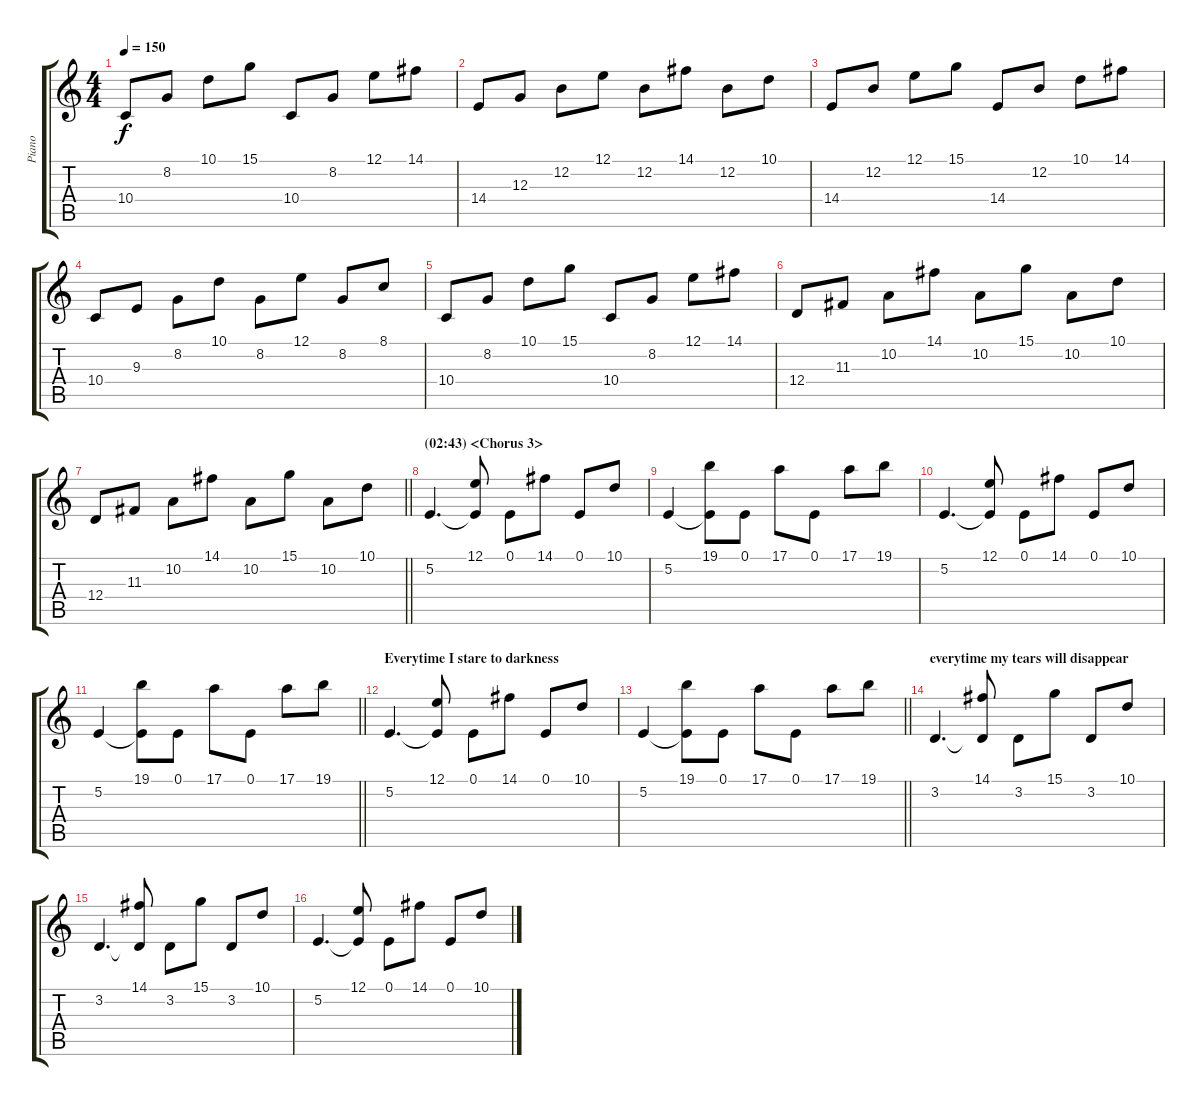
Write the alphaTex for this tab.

\track ("Piano" "Piano") {instrument acousticgrandpiano}
\staff {score tabs}
\tuning (E4 B3 G3 D3 A2 E2) {hide}
\ts (4 4)
\tempo 150
\clef g2
\ks c
10.4.8{dy f} 8.2.8 10.1.8 15.1.8 10.4.8 8.2.8 12.1.8 14.1.8 |
14.4.8 12.3.8 12.2.8 12.1.8 12.2.8 14.1.8 12.2.8 10.1.8 |
14.4.8 12.2.8 12.1.8 15.1.8 14.4.8 12.2.8 10.1.8 14.1.8 |
10.4.8 9.3.8 8.2.8 10.1.8 8.2.8 12.1.8 8.2.8 8.1.8 |
10.4.8 8.2.8 10.1.8 15.1.8 10.4.8 8.2.8 12.1.8 14.1.8 |
12.4.8 11.3.8 10.2.8 14.1.8 10.2.8 15.1.8 10.2.8 10.1.8 |
\barLineRight lightlight
12.4.8 11.3.8 10.2.8 14.1.8 10.2.8 15.1.8 10.2.8 10.1.8 |
\section ("" "(02:43) <Chorus 3>")
5.2.4{d} (12.1 5.2{t}).8 0.1.8 14.1.8 0.1.8 10.1.8 |
5.2.4 (19.1 5.2{t}).8 0.1.8 17.1.8 0.1.8 17.1.8 19.1.8 |
5.2.4{d} (12.1 5.2{t}).8 0.1.8 14.1.8 0.1.8 10.1.8 |
\barLineRight lightlight
5.2.4 (19.1 5.2{t}).8 0.1.8 17.1.8 0.1.8 17.1.8 19.1.8 |
\section ("" "Everytime I stare to darkness")
5.2.4{d} (12.1 5.2{t}).8 0.1.8 14.1.8 0.1.8 10.1.8 |
\barLineRight lightlight
5.2.4 (19.1 5.2{t}).8 0.1.8 17.1.8 0.1.8 17.1.8 19.1.8 |
\section ("" "everytime my tears will disappear")
3.2.4{d} (14.1 3.2{t}).8 3.2.8 15.1.8 3.2.8 10.1.8 |
3.2.4{d} (14.1 3.2{t}).8 3.2.8 15.1.8 3.2.8 10.1.8 |
5.2.4{d} (12.1 5.2{t}).8 0.1.8 14.1.8 0.1.8 10.1.8
